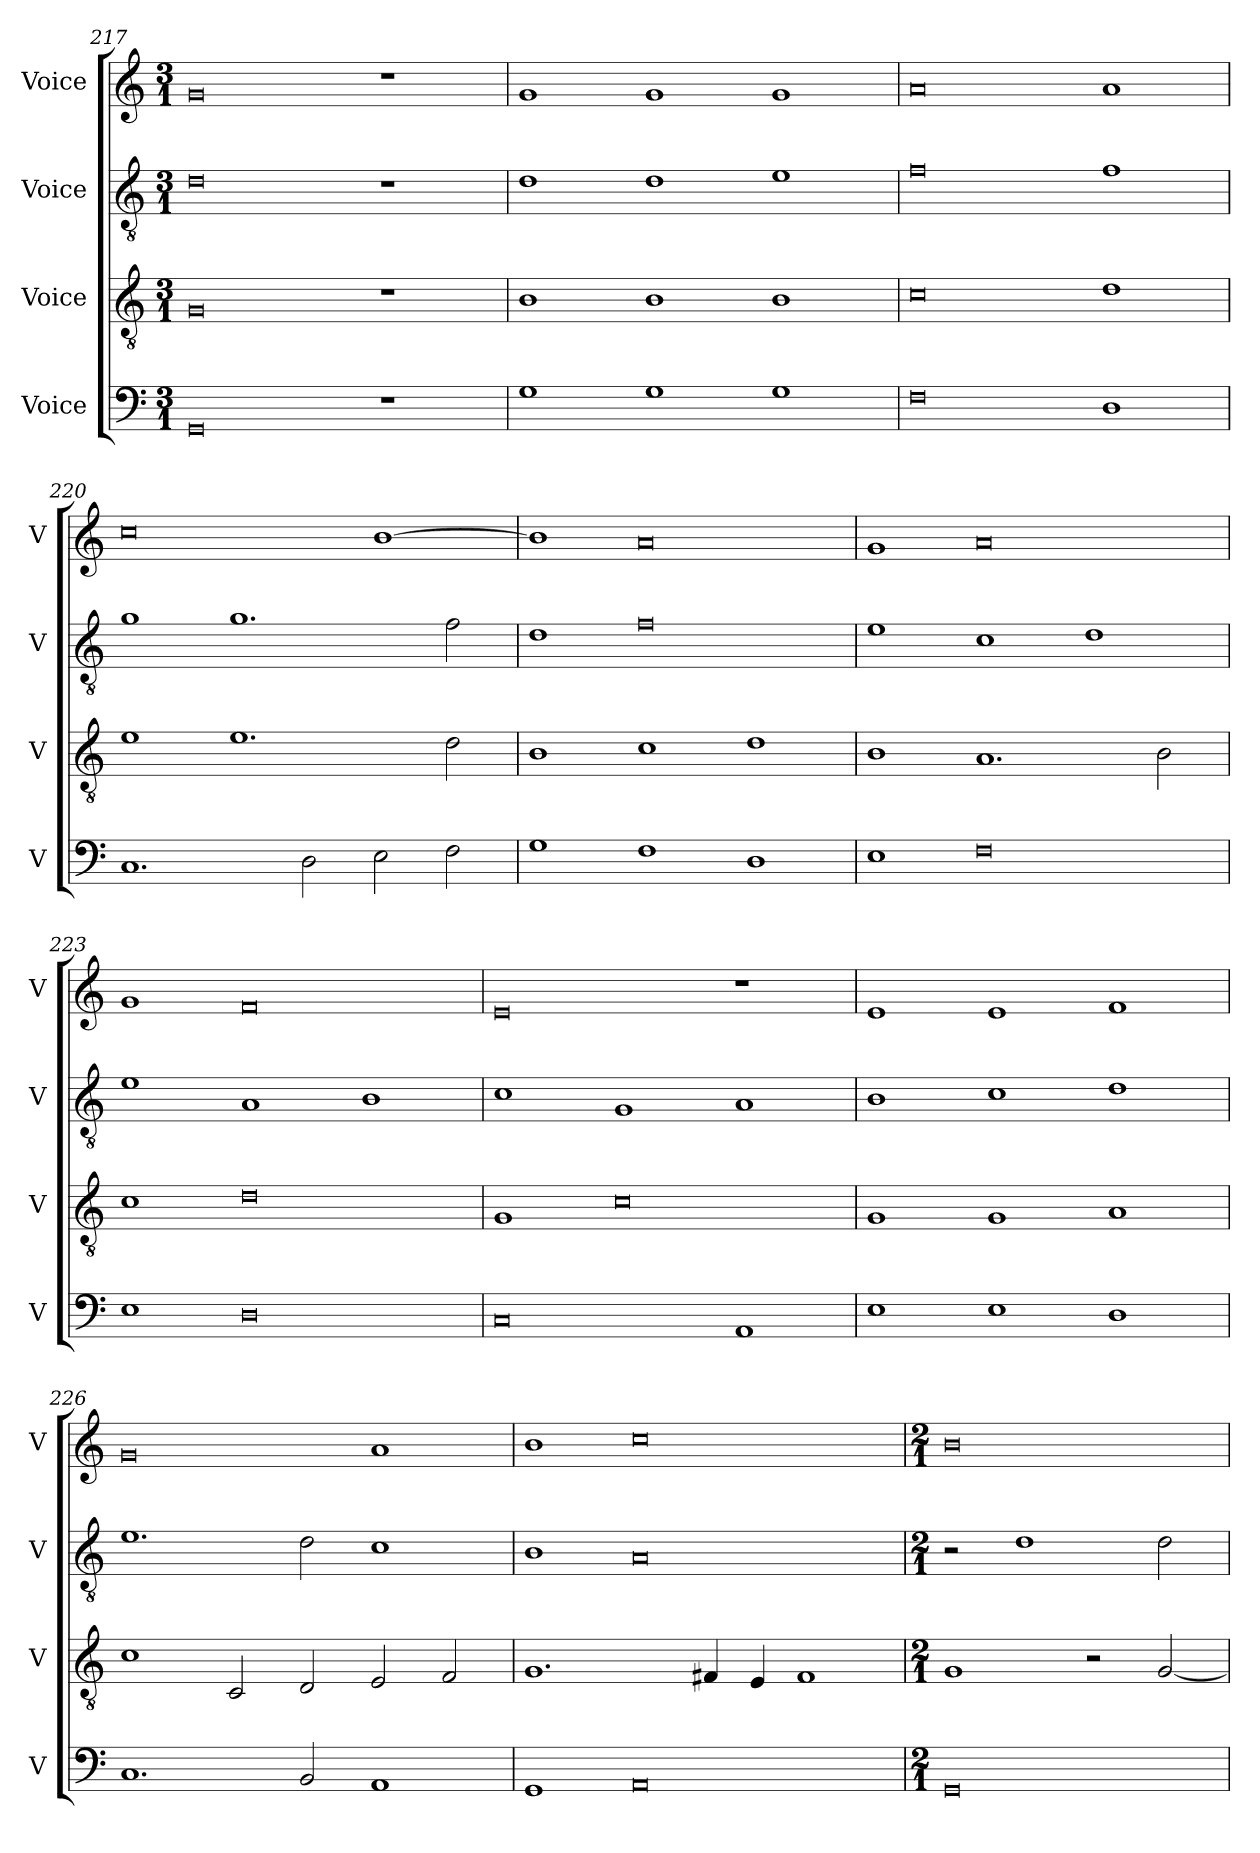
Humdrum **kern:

**kern	**kern	**kern	**kern
*part4	*part3	*part2	*part1
*staff4	*staff3	*staff2	*staff1
*I"Voice	*I"Voice	*I"Voice	*I"Voice
*I'V	*I'V	*I'V	*I'V
!!LO:LB:g=z
*clefF4	*clefGv2	*clefGv2	*clefG2
*k[]	*k[]	*k[]	*k[]
*M3/1	*M3/1	*M3/1	*M3/1
=217	=217	=217	=217
0GG	0G	0d	0g
1r	1r	1r	1r
=218	=218	=218	=218
1G	1B	1d	1g
1G	1B	1d	1g
1G	1B	1e	1g
=219	=219	=219	=219
0F	0c	0f	0a
1D	1d	1f	1a
!!LO:LB:g=z
=220	=220	=220	=220
1.C	1e	1g	0cc
.	1.e	1.g	.
2D\	.	.	.
2E\	.	.	[1b
2F\	2d\	2f\	.
=221	=221	=221	=221
1G	1B	1d	1b]
1F	1c	0f	0a
1D	1d	.	.
=222	=222	=222	=222
1E	1B	1e	1g
0F	1.A	1c	0a
.	.	1d	.
.	2B\	.	.
!!LO:PB:g=z
=223	=223	=223	=223
1E	1c	1e	1g
0D	0d	1A	0f
.	.	1B	.
=224	=224	=224	=224
0C	1G	1c	0e
.	0c	1G	.
1AA	.	1A	1r
=225	=225	=225	=225
1E	1G	1B	1e
1E	1G	1c	1e
1D	1A	1d	1f
!!LO:LB:g=z
=226	=226	=226	=226
1.C	1c	1.e	0g
.	2C/	.	.
2BB/	2D/	2d\	.
1AA	2E/	1c	1a
.	2F/	.	.
=227	=227	=227	=227
1GG	1.G	1B	1b
0AA	.	0A	0cc
.	4F#X/	.	.
.	4E/	.	.
.	1F#	.	.
=228	=228	=228	=228
*M2/1	*M2/1	*M2/1	*M2/1
0GG	1G	2r	0b
.	.	1d	.
.	2r	.	.
.	[2G/	2d\	.
=	=	=	=
*-	*-	*-	*-
